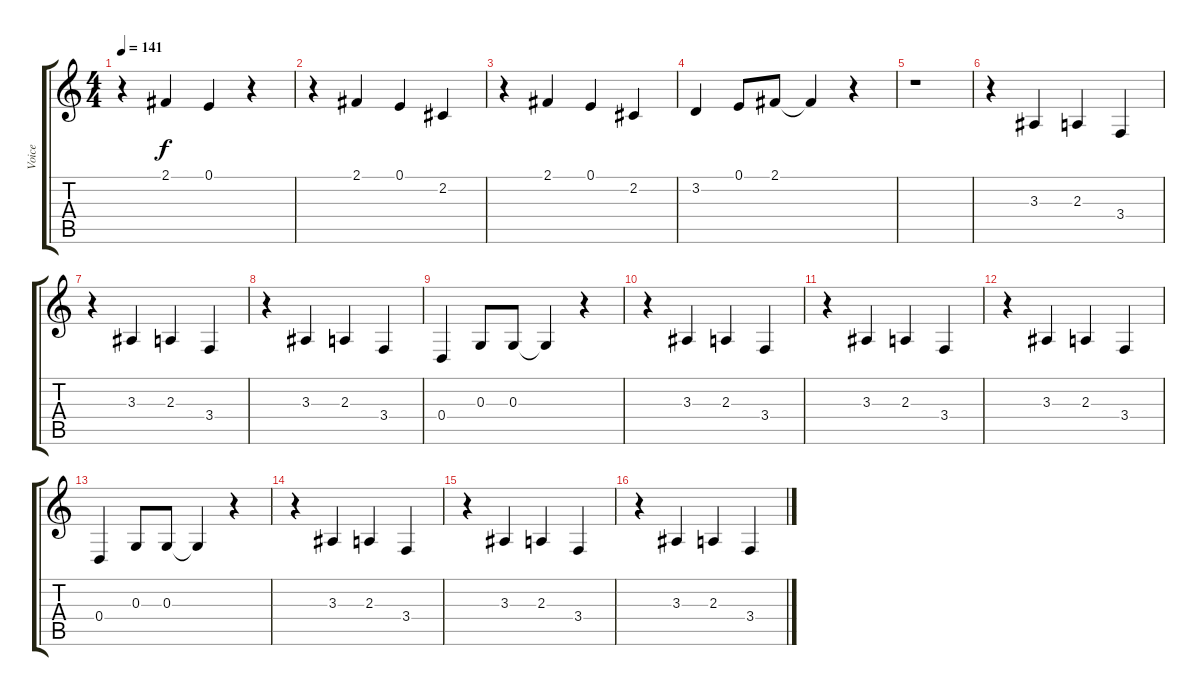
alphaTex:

\track ("Voice" "Voice") {instrument acousticgrandpiano}
\staff {score tabs}
\tuning (E4 B3 G3 D3 A2 E2) {hide}
\ts (4 4)
\tempo 141
\clef g2
\ks c
r.4{dy f} 2.1.4 0.1.4 r.4 |
r.4 2.1.4 0.1.4 2.2.4 |
r.4 2.1.4 0.1.4 2.2.4 |
3.2.4 0.1.8 2.1.8 2.1{t}.4 r.4 |
r.1 |
r.4 3.3.4 2.3.4 3.4.4 |
r.4 3.3.4 2.3.4 3.4.4 |
r.4 3.3.4 2.3.4 3.4.4 |
0.4.4 0.3.8 0.3.8 0.3{t}.4 r.4 |
r.4 3.3.4 2.3.4 3.4.4 |
r.4 3.3.4 2.3.4 3.4.4 |
r.4 3.3.4 2.3.4 3.4.4 |
0.4.4 0.3.8 0.3.8 0.3{t}.4 r.4 |
r.4 3.3.4 2.3.4 3.4.4 |
r.4 3.3.4 2.3.4 3.4.4 |
r.4 3.3.4 2.3.4 3.4.4
